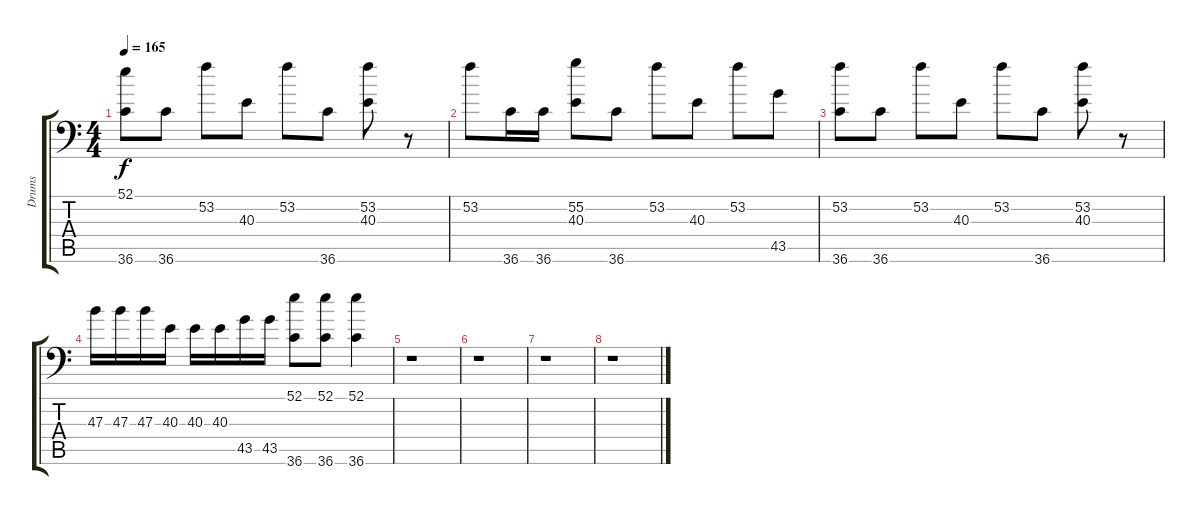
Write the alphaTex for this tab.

\track ("Drums" "Drums") {instrument acousticgrandpiano}
\staff {score tabs}
\tuning (C-1 C-1 C-1 C-1 C-1 C-1) {hide}
\ts (4 4)
\tempo 165
\clef f4
\ks c
(52.1 36.6).8{dy f} 36.6.8 53.2.8 40.3.8 53.2.8 36.6.8 (53.2 40.3).8 r.8 |
53.2.8 36.6.16 36.6.16 (55.2 40.3).8 36.6.8 53.2.8 40.3.8 53.2.8 43.5.8 |
(53.2 36.6).8 36.6.8 53.2.8 40.3.8 53.2.8 36.6.8 (53.2 40.3).8 r.8 |
47.3.16 47.3.16 47.3.16 40.3.16 40.3.16 40.3.16 43.5.16 43.5.16 (52.1 36.6).8 (52.1 36.6).8 (52.1 36.6).4 |
r.1 |
r.1 |
r.1 |
r.1
